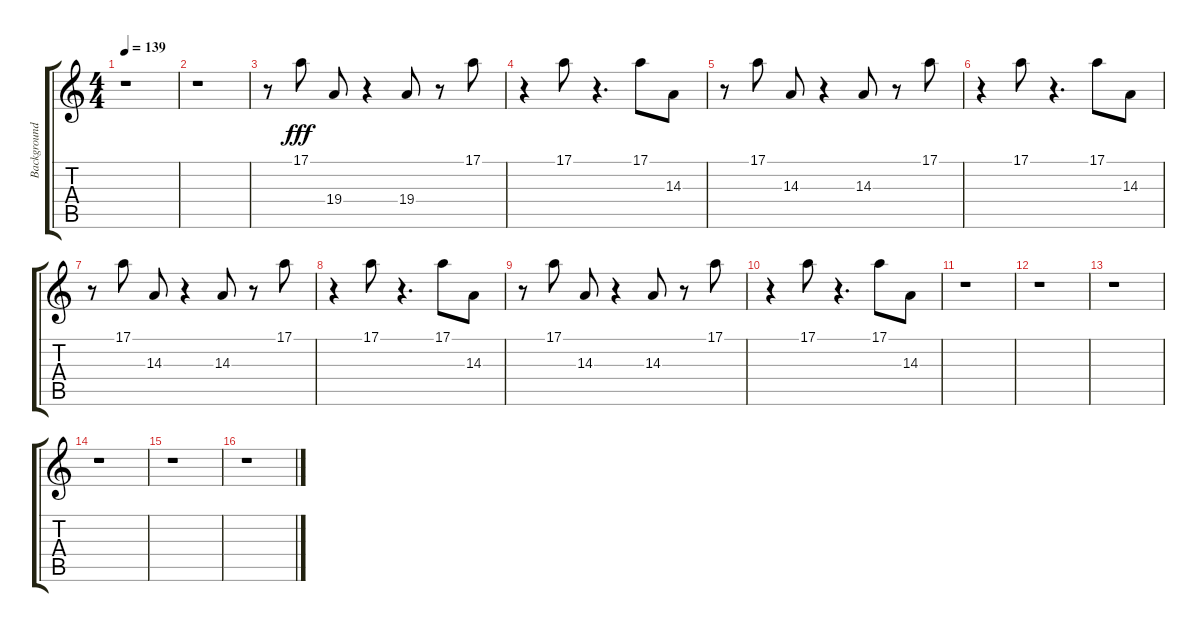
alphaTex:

\track ("Background 2" "Background") {instrument birdtweet}
\staff {score tabs}
\tuning (E4 B3 G3 D3 A2 E2) {hide}
\ts (4 4)
\tempo 139
\clef g2
\ks c
r.1{dy fff} |
r.1 |
r.8 17.1.8{balance 0} 19.4.8{balance 4} r.4 19.4.8 r.8 17.1.8{balance 8} |
r.4 17.1.8 r.4{d} 17.1.8 14.3.8 |
r.8 17.1.8{balance 0} 14.3.8{balance 4} r.4 14.3.8 r.8 17.1.8{balance 8} |
r.4 17.1.8 r.4{d} 17.1.8 14.3.8 |
r.8 17.1.8{balance 0} 14.3.8{balance 4} r.4 14.3.8 r.8 17.1.8{balance 8} |
r.4 17.1.8 r.4{d} 17.1.8 14.3.8 |
r.8 17.1.8{balance 0} 14.3.8{balance 4} r.4 14.3.8 r.8 17.1.8{balance 8} |
r.4 17.1.8 r.4{d} 17.1.8 14.3.8 |
r.1 |
r.1 |
r.1 |
r.1 |
r.1 |
r.1
